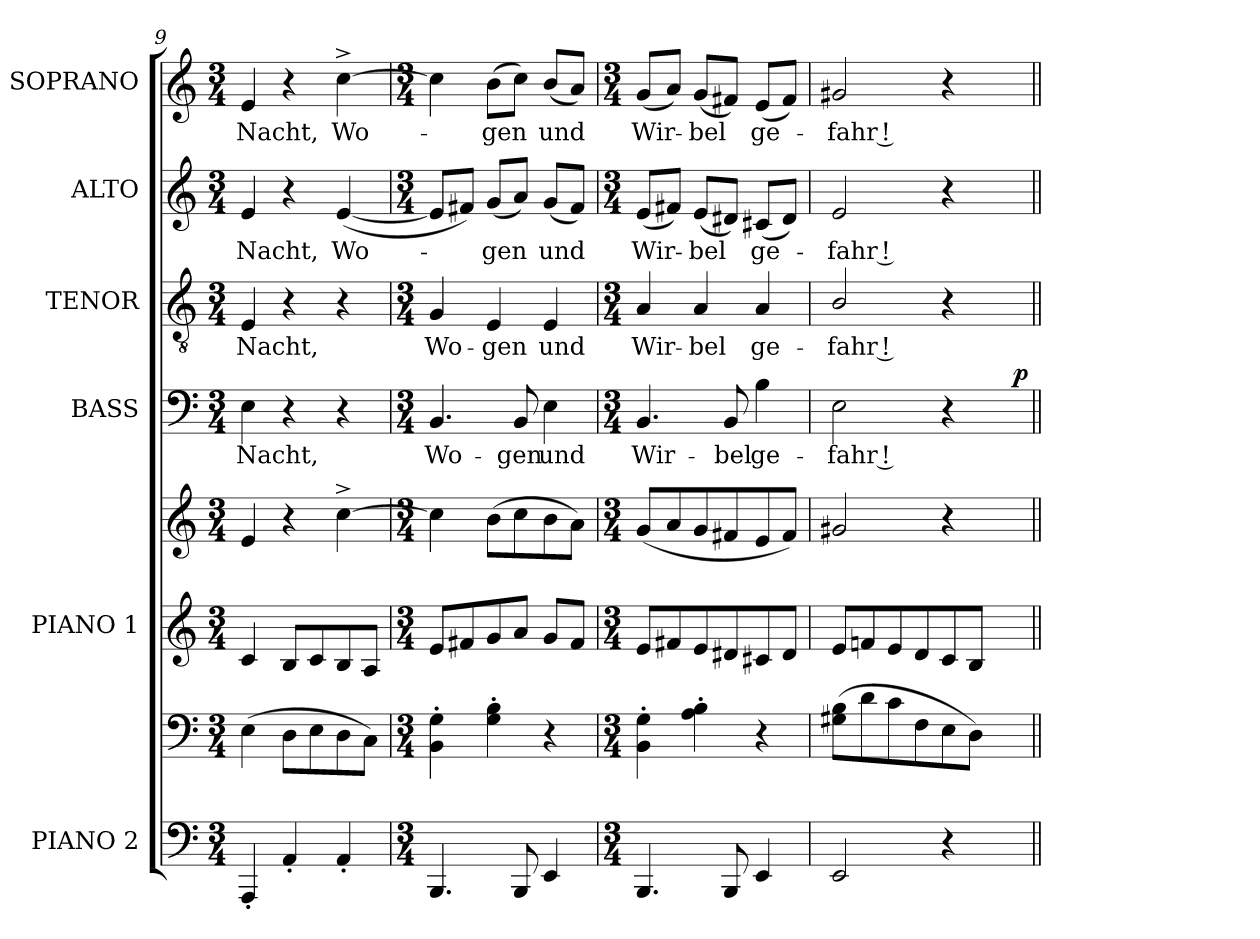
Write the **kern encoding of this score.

**kern	**kern	**kern	**kern	**kern	**text	**dynam	**kern	**text	**kern	**text	**kern	**text
*part6	*part6	*part5	*part5	*part4	*part4	*part4	*part3	*part3	*part2	*part2	*part1	*part1
*staff8	*staff7	*staff6	*staff5	*staff4	*staff4	*staff4	*staff3	*staff3	*staff2	*staff2	*staff1	*staff1
*I"PIANO 2	*	*I"PIANO 1	*	*I"BASS	*	*	*I"TENOR	*	*I"ALTO	*	*I"SOPRANO	*
*I'P 2	*	*I'P 1	*	*I'B.	*	*	*I'T.	*	*I'A.	*	*I'S.	*
!!LO:PB:g=z
*clefF4	*clefF4	*clefG2	*clefG2	*clefF4	*	*	*clefGv2	*	*clefG2	*	*clefG2	*
*	*	*	*	*	*	*	*ITrd7c12	*	*	*	*	*
*k[]	*k[]	*k[]	*k[]	*k[]	*	*	*k[]	*	*k[]	*	*k[]	*
*C:	*C:	*C:	*C:	*C:	*	*	*C:	*	*C:	*	*C:	*
*M3/4	*M3/4	*M3/4	*M3/4	*M3/4	*	*	*M3/4	*	*M3/4	*	*M3/4	*
=9	=9	=9	=9	=9	=9	=9	=9	=9	=9	=9	=9	=9
!	!	!	!	!	!LO:LY:b:color=#000000	!	!	!	!	!	!	!
!	!	!	!	!	!	!	!	!LO:LY:b:color=#000000	!	!	!	!
!	!	!	!	!	!	!	!	!	!	!LO:LY:b:color=#000000	!	!
!	!	!	!	!	!	!	!	!	!	!	!	!LO:LY:b:color=#000000
4AAA'i/	(4Ei\	4ci/	4ei/	4Ei\	Nacht,	.	4EEi/	Nacht,	4ei/	Nacht,	4ei/	Nacht,
4AA'i/	8Di\L	8Bi/L	4r	4r	.	.	4r	.	4r	.	4r	.
.	8Ei\	8ci/	.	.	.	.	.	.	.	.	.	.
!	!	!	!	!	!	!	!	!	!	!LO:LY:b:color=#000000	!	!
!	!	!	!	!	!	!	!	!	!	!	!	!LO:LY:b:color=#000000
4AA'i/	8Di\	8Bi/	[4cc^i\	4r	.	.	4r	.	([4ei/	Wo-	[4cc^i\	Wo-
.	8Ci\J)	8Ai/J	.	.	.	.	.	.	.	.	.	.
=10	=10	=10	=10	=10	=10	=10	=10	=10	=10	=10	=10	=10
*M3/4	*M3/4	*M3/4	*M3/4	*M3/4	*	*	*M3/4	*	*M3/4	*	*M3/4	*
!	!	!	!	!	!LO:LY:b:color=#000000	!	!	!	!	!	!	!
!	!	!	!	!	!	!	!	!LO:LY:b:color=#000000	!	!	!	!
4.BBBi/	4BBi\' 4Gi'	8ei/L	4cci\]	4.BBi/	Wo-	.	4GGi/	Wo-	8ei/L]	.	4cci\]	.
.	.	8f#Xi/	.	.	.	.	.	.	8f#Xi/J)	.	.	.
!	!	!	!	!	!	!	!	!LO:LY:b:color=#000000	!	!	!	!
!	!	!	!	!	!	!	!	!	!	!LO:LY:b:color=#000000	!	!
!	!	!	!	!	!	!	!	!	!	!	!	!LO:LY:b:color=#000000
.	4Gi\' 4Bi'	8gi/	(8bi\L	.	.	.	4EEi/	-gen	(8gi/L	-gen	(8bi\L	-gen
!	!	!	!	!	!LO:LY:b:color=#000000	!	!	!	!	!	!	!
8BBBi/	.	8ai/J	8cci\	8BBi/	-gen	.	.	.	8ai/J)	.	8cci\J)	.
!	!	!	!	!	!LO:LY:b:color=#000000	!	!	!	!	!	!	!
!	!	!	!	!	!	!	!	!LO:LY:b:color=#000000	!	!	!	!
!	!	!	!	!	!	!	!	!	!	!LO:LY:b:color=#000000	!	!
!	!	!	!	!	!	!	!	!	!	!	!	!LO:LY:b:color=#000000
4EEi/	4r	8gi/L	8bi\	4Ei\	und	.	4EEi/	und	(8gi/L	und	(8bi/L	und
.	.	8f#i/J	8ai\J)	.	.	.	.	.	8f#i/J)	.	8ai/J)	.
=11	=11	=11	=11	=11	=11	=11	=11	=11	=11	=11	=11	=11
*M3/4	*M3/4	*M3/4	*M3/4	*M3/4	*	*	*M3/4	*	*M3/4	*	*M3/4	*
!	!	!	!	!	!LO:LY:b:color=#000000	!	!	!	!	!	!	!
!	!	!	!	!	!	!	!	!LO:LY:b:color=#000000	!	!	!	!
!	!	!	!	!	!	!	!	!	!	!LO:LY:b:color=#000000	!	!
!	!	!	!	!	!	!	!	!	!	!	!	!LO:LY:b:color=#000000
4.BBBi/	4BBi\' 4Gi'	8ei/L	(8gi/L	4.BBi/	Wir-	.	4AAi/	Wir-	(8ei/L	Wir-	(8gi/L	Wir-
.	.	8f#Xi/	8ai/	.	.	.	.	.	8f#Xi/J)	.	8ai/J)	.
!	!	!	!	!	!	!	!	!LO:LY:b:color=#000000	!	!	!	!
!	!	!	!	!	!	!	!	!	!	!LO:LY:b:color=#000000	!	!
!	!	!	!	!	!	!	!	!	!	!	!	!LO:LY:b:color=#000000
.	4Ai\' 4Bi'	8ei/	8gi/	.	.	.	4AAi/	-bel	(8ei/L	-bel	(8gi/L	-bel
!	!	!	!	!	!LO:LY:b:color=#000000	!	!	!	!	!	!	!
8BBBi/	.	8d#Xi/	8f#Xi/	8BBi/	-bel	.	.	.	8d#Xi/J)	.	8f#Xi/J)	.
!	!	!	!	!	!LO:LY:b:color=#000000	!	!	!	!	!	!	!
!	!	!	!	!	!	!	!	!LO:LY:b:color=#000000	!	!	!	!
!	!	!	!	!	!	!	!	!	!	!LO:LY:b:color=#000000	!	!
!	!	!	!	!	!	!	!	!	!	!	!	!LO:LY:b:color=#000000
4EEi/	4r	8c#Xi/	8ei/	4Bi\	ge-	.	4AAi/	ge-	(8c#Xi/L	ge-	(8ei/L	ge-
.	.	8d#i/J	8f#i/J)	.	.	.	.	.	8d#i/J)	.	8f#i/J)	.
=12	=12	=12	=12	=12	=12	=12	=12	=12	=12	=12	=12	=12
!	!	!	!	!	!LO:LY:b:color=#000000	!	!	!	!	!	!	!
!	!	!	!	!	!	!	!	!LO:LY:b:color=#000000	!	!	!	!
!	!	!	!	!	!	!	!	!	!	!LO:LY:b:color=#000000	!	!
!	!	!	!	!	!	!	!	!	!	!	!	!LO:LY:b:color=#000000
*	*	*	*	*^	*	*	*	*	*	*	*	*
2EEi/	(8G#Xi\ 8BiL	8ei/L	2g#Xi/	2Ei\	2ryy	-fahr !	.	2BBi/	-fahr !	2ei/	-fahr !	2g#Xi/	-fahr !
.	8di\	8fni/	.	.	.	.	.	.	.	.	.	.	.
.	8ci\	8ei/	.	.	.	.	.	.	.	.	.	.	.
.	8Fi\	8di/	.	.	.	.	.	.	.	.	.	.	.
4r	8Ei\	8ci/	4r	4r	8ryy	.	.	4r	.	4r	.	4r	.
.	8Di\J)	8Bi/J	.	.	16ryy	.	.	.	.	.	.	.	.
.	.	.	.	.	32ryy	.	.	.	.	.	.	.	.
.	.	.	.	.	64ryy	.	.	.	.	.	.	.	.
.	.	.	.	.	128...ryy	.	.	.	.	.	.	.	.
.	.	.	.	.	1024ryy	.	p	.	.	.	.	.	.
*	*	*	*	*v	*v	*	*	*	*	*	*	*	*
=||	=||	=||	=||	=||	=||	=||	=||	=||	=||	=||	=||	=||
*-	*-	*-	*-	*-	*-	*-	*-	*-	*-	*-	*-	*-
